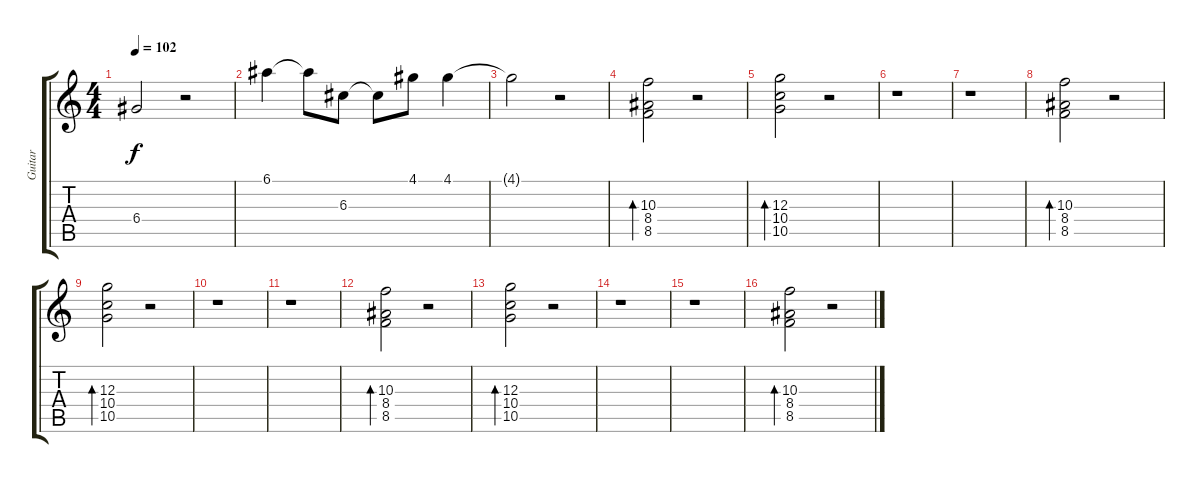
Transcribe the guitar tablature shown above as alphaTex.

\track ("Guitar" "Guitar") {instrument electricguitarclean}
\staff {score tabs}
\tuning (E4 B3 G3 D3 A2 E2) {hide}
\ts (4 4)
\tempo 102
\clef g2
\ks c
6.4{t}.2{dy f} r.2 |
6.1.4 6.1{t}.8 6.3.8 6.3{t}.8 4.1.8 4.1.4 |
4.1{t}.2 r.2 |
(10.3 8.4 8.5).2{bd 60} r.2 |
(12.3 10.4 10.5).2{bd 60} r.2 |
r.1 |
r.1 |
(10.3 8.4 8.5).2{bd 60} r.2 |
(12.3 10.4 10.5).2{bd 60} r.2 |
r.1 |
r.1 |
(10.3 8.4 8.5).2{bd 60} r.2 |
(12.3 10.4 10.5).2{bd 60} r.2 |
r.1 |
r.1 |
(10.3 8.4 8.5).2{bd 60} r.2
